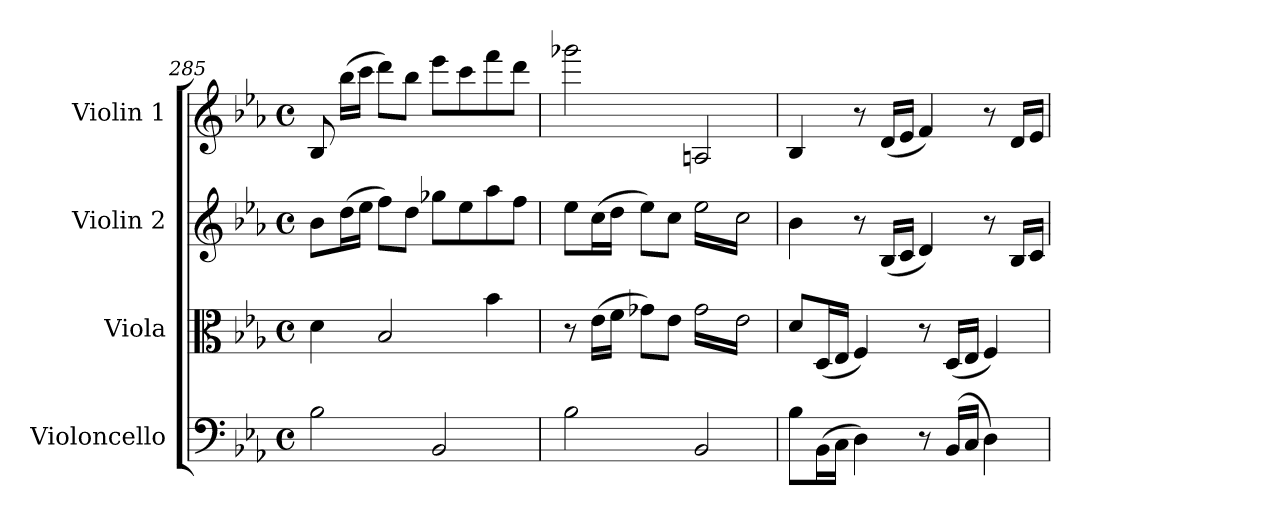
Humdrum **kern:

**kern	**kern	**kern	**kern
*part4	*part3	*part2	*part1
*staff4	*staff3	*staff2	*staff1
*I"Violoncello	*I"Viola	*I"Violin 2	*I"Violin 1
*I'Vc	*I'Vla	*I'Vln	*I'Vln
!!LO:LB:g=z
*clefF4	*clefC3	*clefG2	*clefG2
*k[b-e-a-]	*k[b-e-a-]	*k[b-e-a-]	*k[b-e-a-]
*M4/4	*M4/4	*M4/4	*M4/4
*met(c)	*met(c)	*met(c)	*met(c)
=285	=285	=285	=285
2B-\	4d\	8b-\L	8B-/
.	.	(16dd\L	(16bb-\LL
.	.	16ee-\JJ	16ccc\JJ
.	2B-/	8ff\L)	8ddd\L)
.	.	8dd\J	8bb-\J
2BB-/	.	8gg-X\L	8eee-\L
.	.	8ee-\	8ccc\
.	4b-\	8aa-\	8fff\
.	.	8ff\J	8ddd\J
!!LO:PB:g=z
=286	=286	=286	=286
2B-\	8r	8ee-\L	2ggg-X\
.	(16e-\LL	(16cc\L	.
.	16f\JJ	16dd\JJ	.
.	8g-X\L)	8ee-\L)	.
.	8e-\J	8cc\J	.
*	*tremolo	*	*
*	*	*tremolo	*
2BB-/	16g-\LL	16ee-\LL	2An/
.	16e-\	16cc\	.
.	16g-\	16ee-\	.
.	16e-\	16cc\	.
.	16g-\	16ee-\	.
.	16e-\	16cc\	.
.	16g-\	16ee-\	.
.	16e-\JJ	16cc\JJ	.
*	*	*Xtremolo	*
*	*Xtremolo	*	*
=287	=287	=287	=287
8B-\L	8d/L	4b-\	4B-/
.	.	.	.
(16BB-\L	(16D/L	.	.
16C\JJ	16E-/JJ	.	.
4D\)	4F/)	8r	8r
.	.	(16B-/LL	(16d/LL
.	.	16c/JJ	16e-/JJ
8r	8r	4d/)	4f/)
(<16BB-/LL	(16D/LL	.	.
16C/JJ	16E-/JJ	.	.
4D\)	4F/)	8r	8r
.	.	16B-/LL	16d/LL
.	.	16c/JJ	16e-/JJ
=	=	=	=
*-	*-	*-	*-
